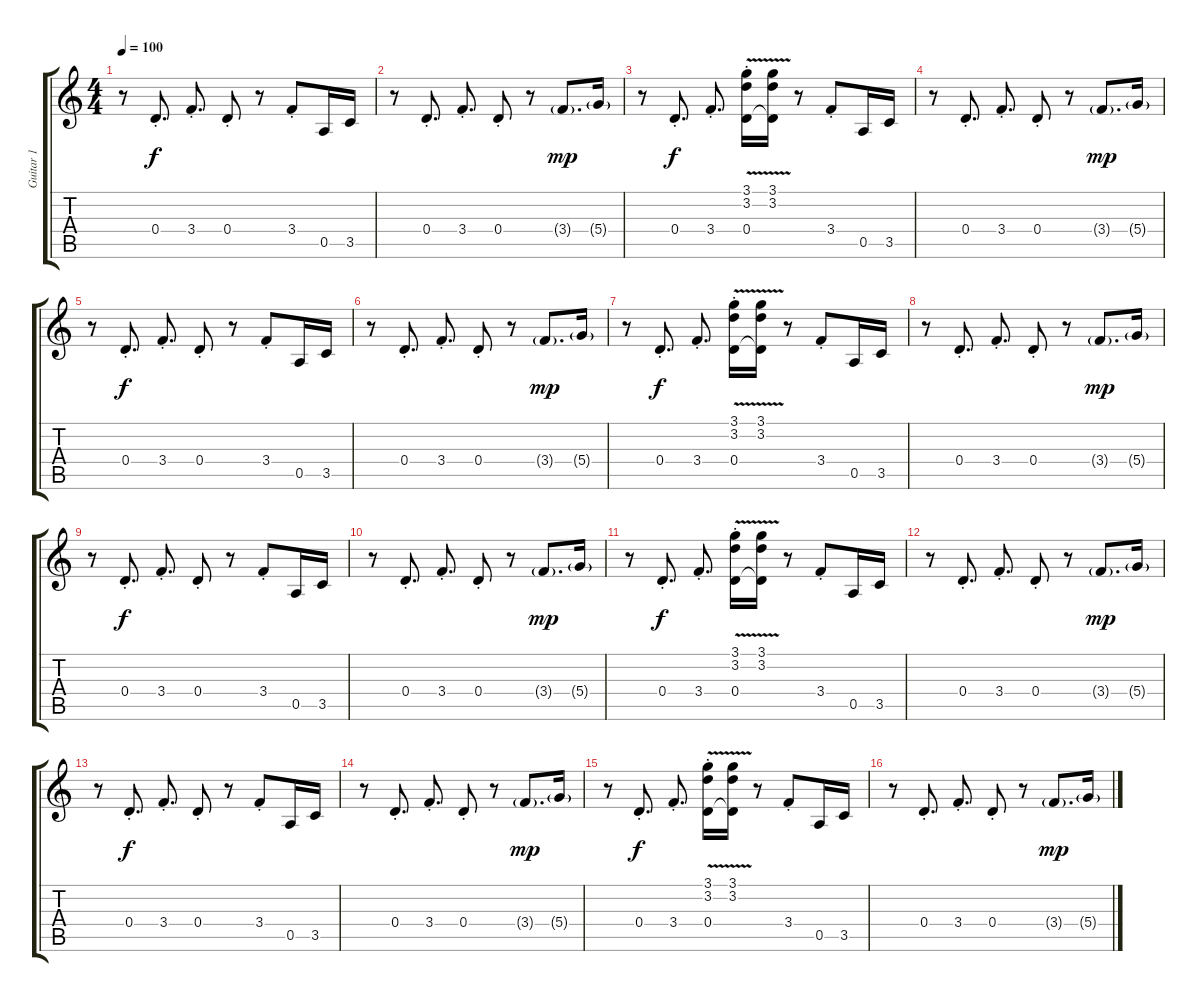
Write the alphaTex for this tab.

\track ("Guitar 1" "Guitar 1") {instrument electricbasspick}
\staff {score tabs}
\tuning (E4 B3 G3 D3 A2 E2) {hide}
\ts (4 4)
\tempo 100
\clef g2
\ks c
r.8{dy mp} 0.4{st}.8{d dy f} 3.4{st}.8{d} 0.4{st}.8 r.8 3.4{st}.8 0.5.16 3.5.16 |
r.8 0.4{st}.8{d} 3.4{st}.8{d} 0.4{st}.8 r.8 3.4{g}.8{d dy mp} 5.4{g}.16 |
r.8 0.4{st}.8{d dy f} 3.4{st}.8{d} (3.1{v} 3.2{v} 0.4{st}).16 (3.1{v} 3.2{v} 0.4{t}).16 r.8 3.4{st}.8 0.5.16 3.5.16 |
r.8 0.4{st}.8{d} 3.4{st}.8{d} 0.4{st}.8 r.8 3.4{g}.8{d dy mp} 5.4{g}.16 |
r.8 0.4{st}.8{d dy f} 3.4{st}.8{d} 0.4{st}.8 r.8 3.4{st}.8 0.5.16 3.5.16 |
r.8 0.4{st}.8{d} 3.4{st}.8{d} 0.4{st}.8 r.8 3.4{g}.8{d dy mp} 5.4{g}.16 |
r.8 0.4{st}.8{d dy f} 3.4{st}.8{d} (3.1{v} 3.2{v} 0.4{st}).16 (3.1{v} 3.2{v} 0.4{t}).16 r.8 3.4{st}.8 0.5.16 3.5.16 |
r.8 0.4{st}.8{d} 3.4{st}.8{d} 0.4{st}.8 r.8 3.4{g}.8{d dy mp} 5.4{g}.16 |
r.8 0.4{st}.8{d dy f} 3.4{st}.8{d} 0.4{st}.8 r.8 3.4{st}.8 0.5.16 3.5.16 |
r.8 0.4{st}.8{d} 3.4{st}.8{d} 0.4{st}.8 r.8 3.4{g}.8{d dy mp} 5.4{g}.16 |
r.8 0.4{st}.8{d dy f} 3.4{st}.8{d} (3.1{v} 3.2{v} 0.4{st}).16 (3.1{v} 3.2{v} 0.4{t}).16 r.8 3.4{st}.8 0.5.16 3.5.16 |
r.8 0.4{st}.8{d} 3.4{st}.8{d} 0.4{st}.8 r.8 3.4{g}.8{d dy mp} 5.4{g}.16 |
r.8 0.4{st}.8{d dy f} 3.4{st}.8{d} 0.4{st}.8 r.8 3.4{st}.8 0.5.16 3.5.16 |
r.8 0.4{st}.8{d} 3.4{st}.8{d} 0.4{st}.8 r.8 3.4{g}.8{d dy mp} 5.4{g}.16 |
r.8 0.4{st}.8{d dy f} 3.4{st}.8{d} (3.1{v} 3.2{v} 0.4{st}).16 (3.1{v} 3.2{v} 0.4{t}).16 r.8 3.4{st}.8 0.5.16 3.5.16 |
r.8 0.4{st}.8{d} 3.4{st}.8{d} 0.4{st}.8 r.8 3.4{g}.8{d dy mp} 5.4{g}.16
